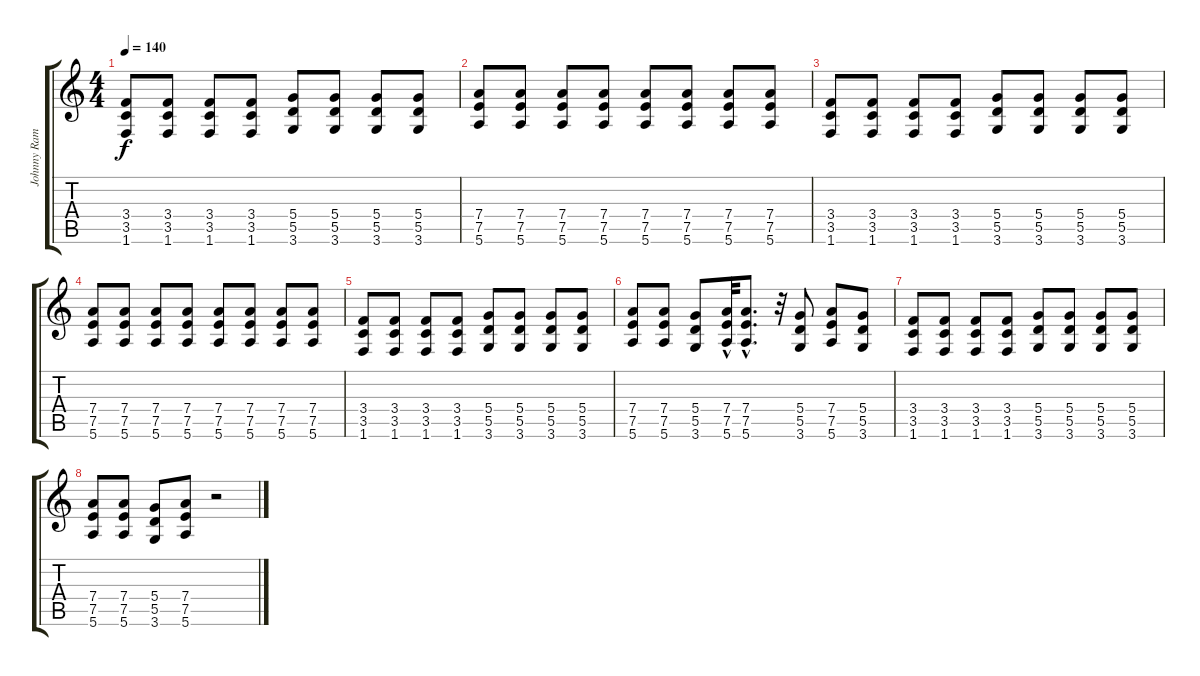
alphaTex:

\track ("Johnny Ramone" "Johnny Ram") {instrument distortionguitar}
\staff {score tabs}
\tuning (E4 B3 G3 D3 A2 E2) {hide}
\ts (4 4)
\tempo 140
\clef g2
\ks c
(3.4 3.5 1.6).8{dy f} (3.4 3.5 1.6).8 (3.4 3.5 1.6).8 (3.4 3.5 1.6).8 (5.4 5.5 3.6).8 (5.4 5.5 3.6).8 (5.4 5.5 3.6).8 (5.4 5.5 3.6).8 |
(7.4 7.5 5.6).8 (7.4 7.5 5.6).8 (7.4 7.5 5.6).8 (7.4 7.5 5.6).8 (7.4 7.5 5.6).8 (7.4 7.5 5.6).8 (7.4 7.5 5.6).8 (7.4 7.5 5.6).8 |
(3.4 3.5 1.6).8 (3.4 3.5 1.6).8 (3.4 3.5 1.6).8 (3.4 3.5 1.6).8 (5.4 5.5 3.6).8 (5.4 5.5 3.6).8 (5.4 5.5 3.6).8 (5.4 5.5 3.6).8 |
(7.4 7.5 5.6).8 (7.4 7.5 5.6).8 (7.4 7.5 5.6).8 (7.4 7.5 5.6).8 (7.4 7.5 5.6).8 (7.4 7.5 5.6).8 (7.4 7.5 5.6).8 (7.4 7.5 5.6).8 |
(3.4 3.5 1.6).8 (3.4 3.5 1.6).8 (3.4 3.5 1.6).8 (3.4 3.5 1.6).8 (5.4 5.5 3.6).8 (5.4 5.5 3.6).8 (5.4 5.5 3.6).8 (5.4 5.5 3.6).8 |
(7.4 7.5 5.6).8 (7.4 7.5 5.6).8 (5.4 5.5 3.6).8 (7.4{hac} 7.5 5.6).32 (7.4{hac} 7.5{hac} 5.6{hac}).8{d} r.32 (5.4 5.5 3.6).8 (7.4 7.5 5.6).8 (5.4 5.5 3.6).8 |
(3.4 3.5 1.6).8 (3.4 3.5 1.6).8 (3.4 3.5 1.6).8 (3.4 3.5 1.6).8 (5.4 5.5 3.6).8 (5.4 5.5 3.6).8 (5.4 5.5 3.6).8 (5.4 5.5 3.6).8 |
(7.4 7.5 5.6).8 (7.4 7.5 5.6).8 (5.4 5.5 3.6).8 (7.4 7.5 5.6).8 r.2
